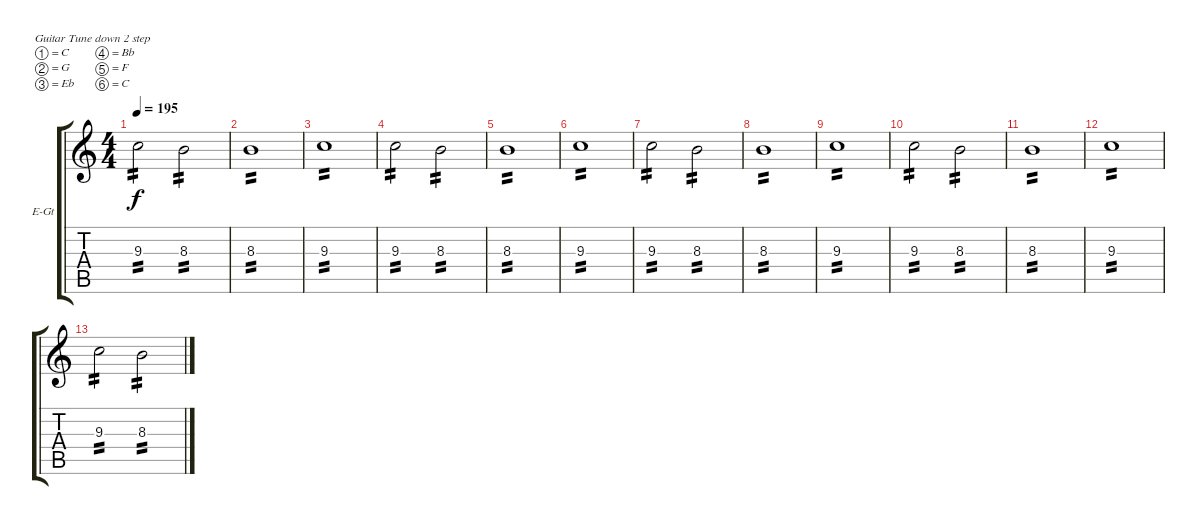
\defaultSystemsLayout 4
\bracketExtendMode groupsimilarinstruments
\firstSystemTrackNameOrientation horizontal
\otherSystemsTrackNameOrientation horizontal
\track ("Electric Guitar" "E-Gt") {instrument distortionguitar}
\staff {score tabs}
\tuning (C4 G3 Eb3 Bb2 F2 C2)
\ts (4 4)
\tempo 195
\clef g2
\ks c
9.3.2{tp 2 dy f} 8.3.2{tp 2} |
8.3.1{tp 2} |
9.3.1{tp 2} |
9.3.2{tp 2} 8.3.2{tp 2} |
8.3.1{tp 2} |
9.3.1{tp 2} |
9.3.2{tp 2} 8.3.2{tp 2} |
8.3.1{tp 2} |
9.3.1{tp 2} |
9.3.2{tp 2} 8.3.2{tp 2} |
8.3.1{tp 2} |
9.3.1{tp 2} |
9.3.2{tp 2} 8.3.2{tp 2}
